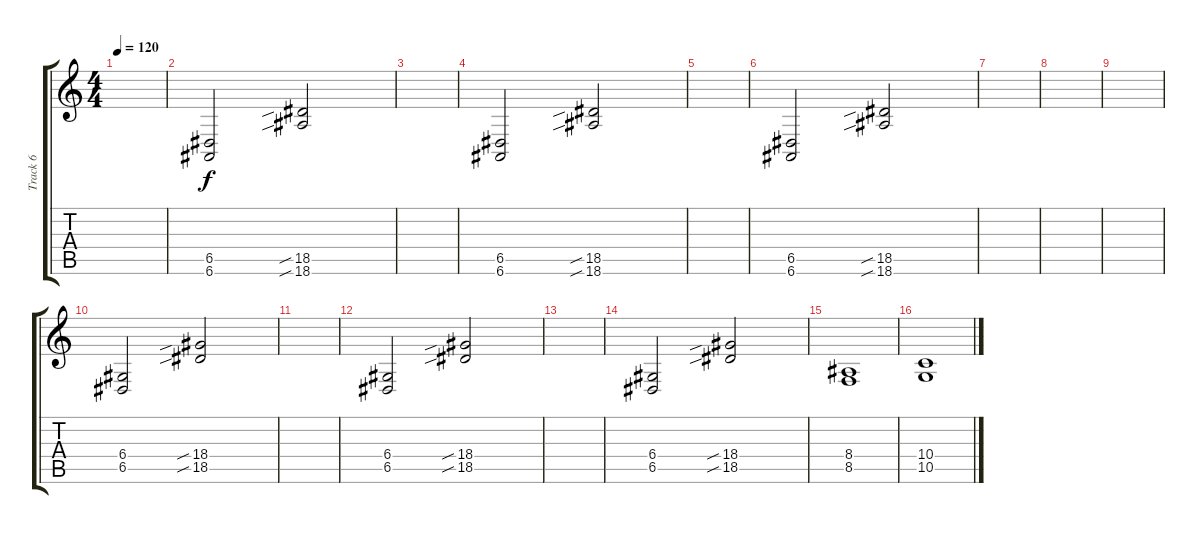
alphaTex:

\track ("Track 6" "Track 6") {instrument synthvoice}
\staff {score tabs}
\tuning (E4 B3 G3 D3 A2 E2) {hide}
\ts (4 4)
\tempo 120
\clef g2
\ks c
|
(6.5 6.6).2{dy f} (18.5{sib} 18.6{sib}).2 |
|
(6.5 6.6).2 (18.5{sib} 18.6{sib}).2 |
|
(6.5 6.6).2 (18.5{sib} 18.6{sib}).2 |
|
|
|
(6.4 6.5).2 (18.4{sib} 18.5{sib}).2 |
|
(6.4 6.5).2 (18.4{sib} 18.5{sib}).2 |
|
(6.4 6.5).2 (18.4{sib} 18.5{sib}).2 |
(8.4 8.5).1 |
(10.4 10.5).1
